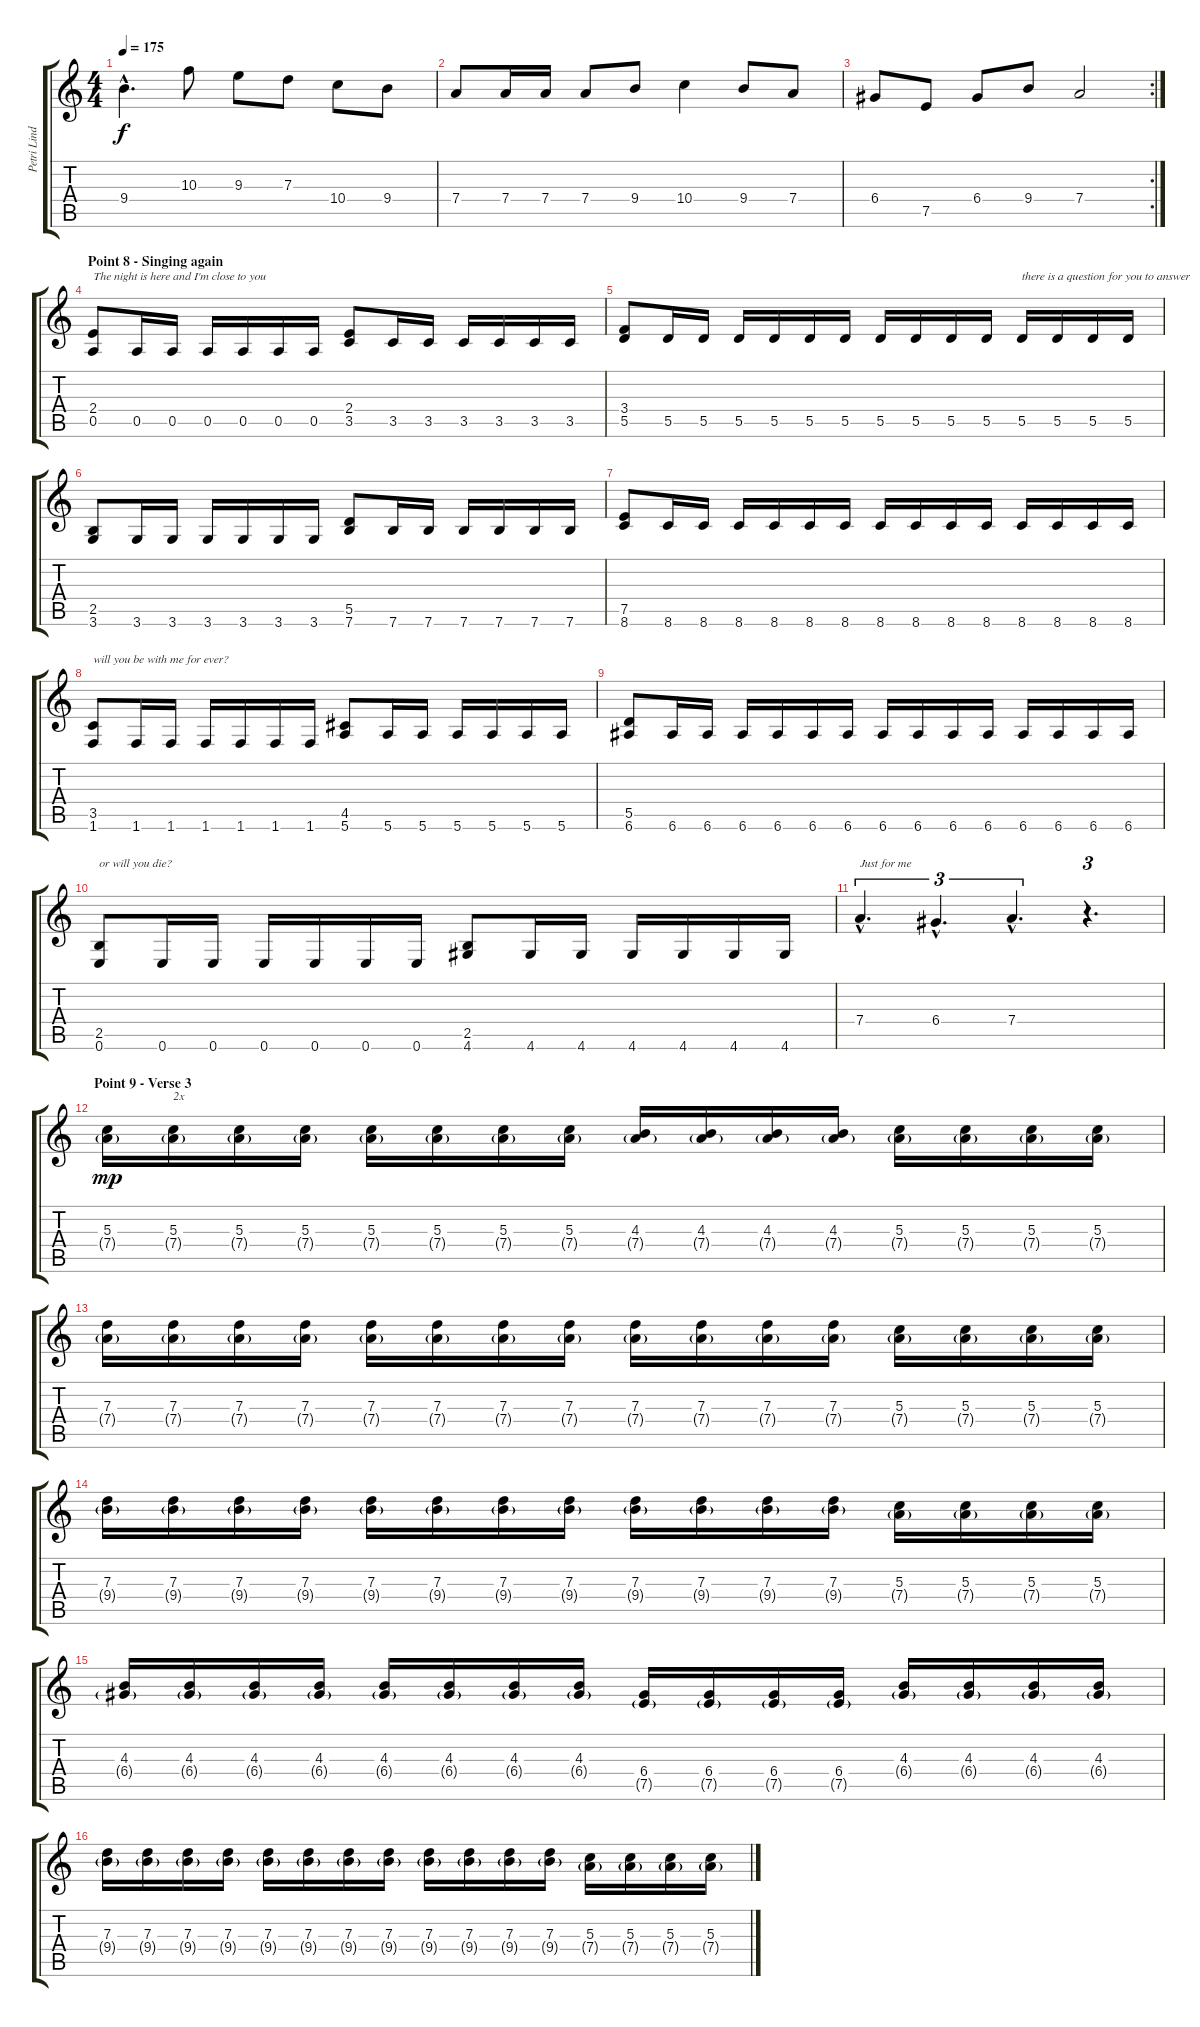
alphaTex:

\track ("Petri Lindroos" "Petri Lind") {instrument distortionguitar}
\staff {score tabs}
\tuning (E4 B3 G3 D3 A2 E2) {hide}
\ts (4 4)
\tempo 175
\clef g2
\ks c
9.4{hac}.4{d dy f} 10.3.8 9.3.8 7.3.8 10.4.8 9.4.8 |
7.4.8 7.4.16 7.4.16 7.4.8 9.4.8 10.4.4 9.4.8 7.4.8 |
\rc 2
6.4.8 7.5.8 6.4.8 9.4.8 7.4.2 |
\section ("" "Point 8 - Singing again")
(2.4 0.5).8{txt "The night is here and I'm close to you"} 0.5.16 0.5.16 0.5.16 0.5.16 0.5.16 0.5.16 (2.4 3.5).8 3.5.16 3.5.16 3.5.16 3.5.16 3.5.16 3.5.16 |
(3.4 5.5).8 5.5.16 5.5.16 5.5.16 5.5.16 5.5.16 5.5.16 5.5.16 5.5.16 5.5.16 5.5.16 5.5.16{txt "there is a question for you to answer"} 5.5.16 5.5.16 5.5.16 |
(2.5 3.6).8 3.6.16 3.6.16 3.6.16 3.6.16 3.6.16 3.6.16 (5.5 7.6).8 7.6.16 7.6.16 7.6.16 7.6.16 7.6.16 7.6.16 |
(7.5 8.6).8 8.6.16 8.6.16 8.6.16 8.6.16 8.6.16 8.6.16 8.6.16 8.6.16 8.6.16 8.6.16 8.6.16 8.6.16 8.6.16 8.6.16 |
(3.5 1.6).8{txt "will you be with me for ever? "} 1.6.16 1.6.16 1.6.16 1.6.16 1.6.16 1.6.16 (4.5 5.6).8 5.6.16 5.6.16 5.6.16 5.6.16 5.6.16 5.6.16 |
(5.5 6.6).8 6.6.16 6.6.16 6.6.16 6.6.16 6.6.16 6.6.16 6.6.16 6.6.16 6.6.16 6.6.16 6.6.16 6.6.16 6.6.16 6.6.16 |
(2.5 0.6).8{txt "or will you die?"} 0.6.16 0.6.16 0.6.16 0.6.16 0.6.16 0.6.16 (2.5 4.6).8 4.6.16 4.6.16 4.6.16 4.6.16 4.6.16 4.6.16 |
7.4{hac}.4{d tu (3 2) txt "Just for me"} 6.4{hac}.4{d tu (3 2)} 7.4{hac}.4{d tu (3 2)} r.4{d tu (3 2)} |
\section ("" "Point 9 - Verse 3")
(5.3 7.4{g}).16{dy mp} (5.3 7.4{g}).16{txt "2x"} (5.3 7.4{g}).16 (5.3 7.4{g}).16 (5.3 7.4{g}).16 (5.3 7.4{g}).16 (5.3 7.4{g}).16 (5.3 7.4{g}).16 (4.3 7.4{g}).16 (4.3 7.4{g}).16 (4.3 7.4{g}).16 (4.3 7.4{g}).16 (5.3 7.4{g}).16 (5.3 7.4{g}).16 (5.3 7.4{g}).16 (5.3 7.4{g}).16 |
(7.3 7.4{g}).16 (7.3 7.4{g}).16 (7.3 7.4{g}).16 (7.3 7.4{g}).16 (7.3 7.4{g}).16 (7.3 7.4{g}).16 (7.3 7.4{g}).16 (7.3 7.4{g}).16 (7.3 7.4{g}).16 (7.3 7.4{g}).16 (7.3 7.4{g}).16 (7.3 7.4{g}).16 (5.3 7.4{g}).16 (5.3 7.4{g}).16 (5.3 7.4{g}).16 (5.3 7.4{g}).16 |
(7.3 9.4{g}).16 (7.3 9.4{g}).16 (7.3 9.4{g}).16 (7.3 9.4{g}).16 (7.3 9.4{g}).16 (7.3 9.4{g}).16 (7.3 9.4{g}).16 (7.3 9.4{g}).16 (7.3 9.4{g}).16 (7.3 9.4{g}).16 (7.3 9.4{g}).16 (7.3 9.4{g}).16 (5.3 7.4{g}).16 (5.3 7.4{g}).16 (5.3 7.4{g}).16 (5.3 7.4{g}).16 |
(4.3 6.4{g}).16 (4.3 6.4{g}).16 (4.3 6.4{g}).16 (4.3 6.4{g}).16 (4.3 6.4{g}).16 (4.3 6.4{g}).16 (4.3 6.4{g}).16 (4.3 6.4{g}).16 (6.4 7.5{g}).16 (6.4 7.5{g}).16 (6.4 7.5{g}).16 (6.4 7.5{g}).16 (4.3 6.4{g}).16 (4.3 6.4{g}).16 (4.3 6.4{g}).16 (4.3 6.4{g}).16 |
(7.3 9.4{g}).16 (7.3 9.4{g}).16 (7.3 9.4{g}).16 (7.3 9.4{g}).16 (7.3 9.4{g}).16 (7.3 9.4{g}).16 (7.3 9.4{g}).16 (7.3 9.4{g}).16 (7.3 9.4{g}).16 (7.3 9.4{g}).16 (7.3 9.4{g}).16 (7.3 9.4{g}).16 (5.3 7.4{g}).16 (5.3 7.4{g}).16 (5.3 7.4{g}).16 (5.3 7.4{g}).16
